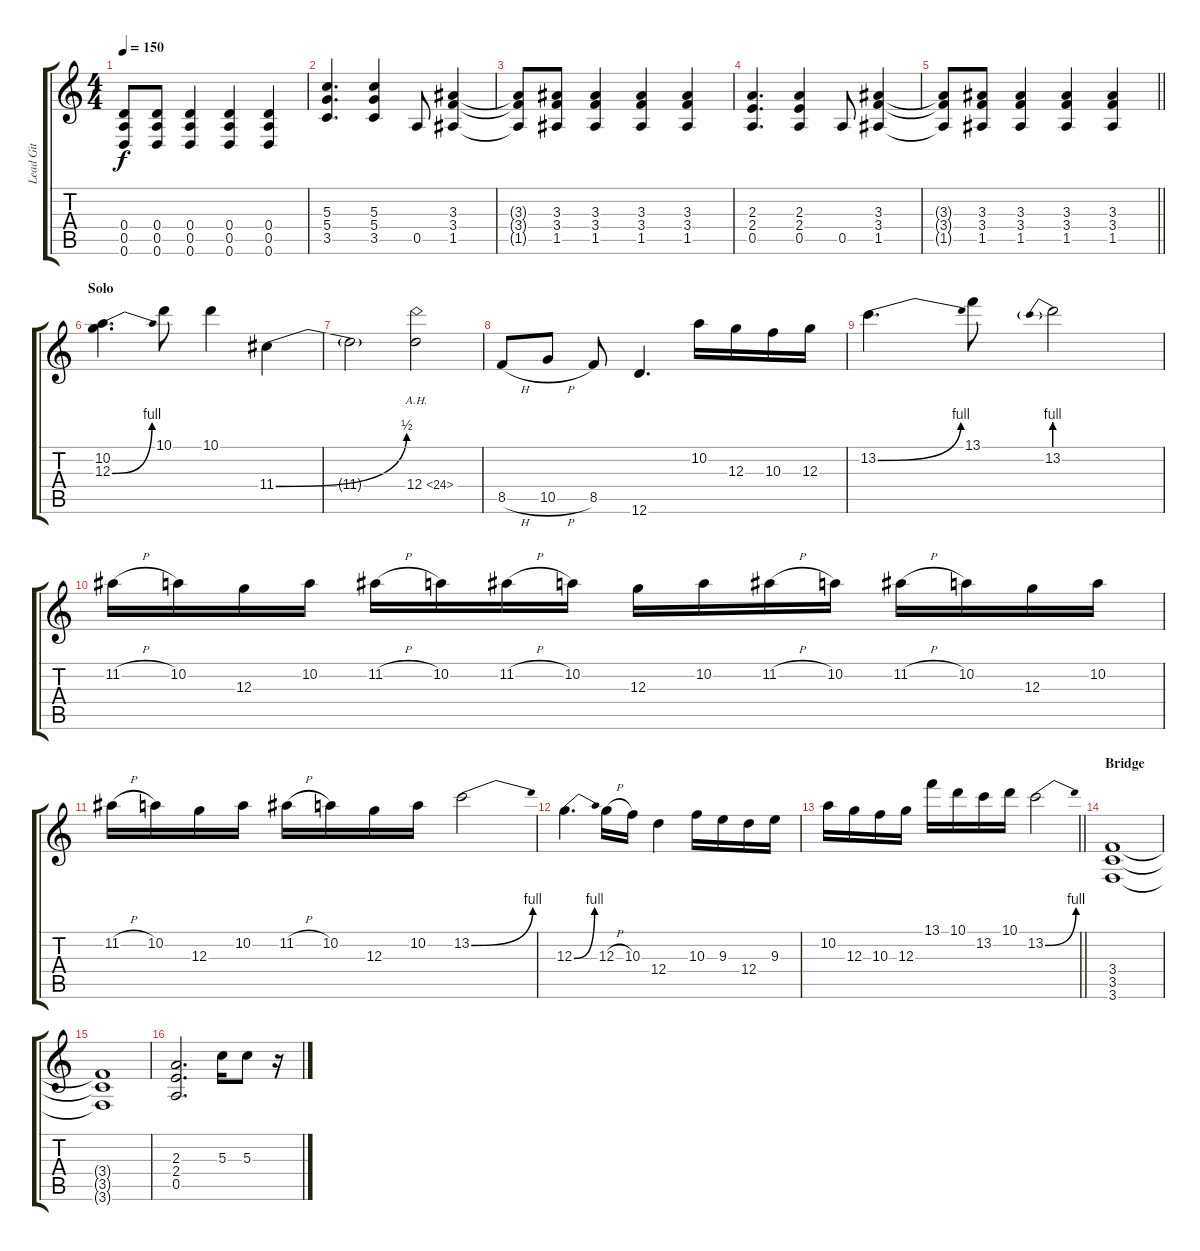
\track ("Lead Git" "Lead Git") {instrument acousticguitarsteel}
\staff {score tabs}
\tuning (E4 B3 G3 D3 A2 D2) {hide}
\ts (4 4)
\tempo 150
\clef g2
\ks c
(0.4{t} 0.5{t} 0.6{t}).8{dy f} (0.4 0.5 0.6).8 (0.4 0.5 0.6).4 (0.4 0.5 0.6).4 (0.4 0.5 0.6).4 |
(5.3 5.4 3.5).4{d} (5.3 5.4 3.5).4 0.5.8 (3.3 3.4 1.5).4 |
(3.3{t} 3.4{t} 1.5{t}).8 (3.3 3.4 1.5).8 (3.3 3.4 1.5).4 (3.3 3.4 1.5).4 (3.3 3.4 1.5).4 |
(2.3 2.4 0.5).4{d} (2.3 2.4 0.5).4 0.5.8 (3.3 3.4 1.5).4 |
\barLineRight lightlight
(3.3{t} 3.4{t} 1.5{t}).8 (3.3 3.4 1.5).8 (3.3 3.4 1.5).4 (3.3 3.4 1.5).4 (3.3 3.4 1.5).4 |
\section ("" "Solo")
(10.2 12.3{be (bend 0 0 60 4)}).4{d} 10.1.8 10.1.4 11.4{be (bend 0 0 60 2)}.4 |
11.4{t}.2 12.4{ah 12}.2 |
8.5{h}.8 10.5{h}.8 8.5.8 12.6.4{d} 10.2.16 12.3.16 10.3.16 12.3.16 |
13.2{be (bend 0 0 60 4)}.4{d} 13.1.8 13.2{be (prebend 0 4 60 4)}.2 |
11.2{h}.16 10.2.16 12.3.16 10.2.16 11.2{h}.16 10.2.16 11.2{h}.16 10.2.16 12.3.16 10.2.16 11.2{h}.16 10.2.16 11.2{h}.16 10.2.16 12.3.16 10.2.16 |
11.2{h}.16 10.2.16 12.3.16 10.2.16 11.2{h}.16 10.2.16 12.3.16 10.2.16 13.2{be (bend 0 0 60 4)}.2 |
12.3{be (bend 0 0 60 4)}.4{d} 12.3{h}.16 10.3.16 12.4.4 10.3.16 9.3.16 12.4.16 9.3.16 |
\barLineRight lightlight
10.2.16 12.3.16 10.3.16 12.3.16 13.1.16 10.1.16 13.2.16 10.1.16 13.2{be (bend 0 0 60 4)}.2 |
\section ("" "Bridge")
(3.4 3.5 3.6).1 |
(3.4{t} 3.5{t} 3.6{t}).1 |
(2.3 2.4 0.5).2{d} 5.3.16 5.3.8 r.16
